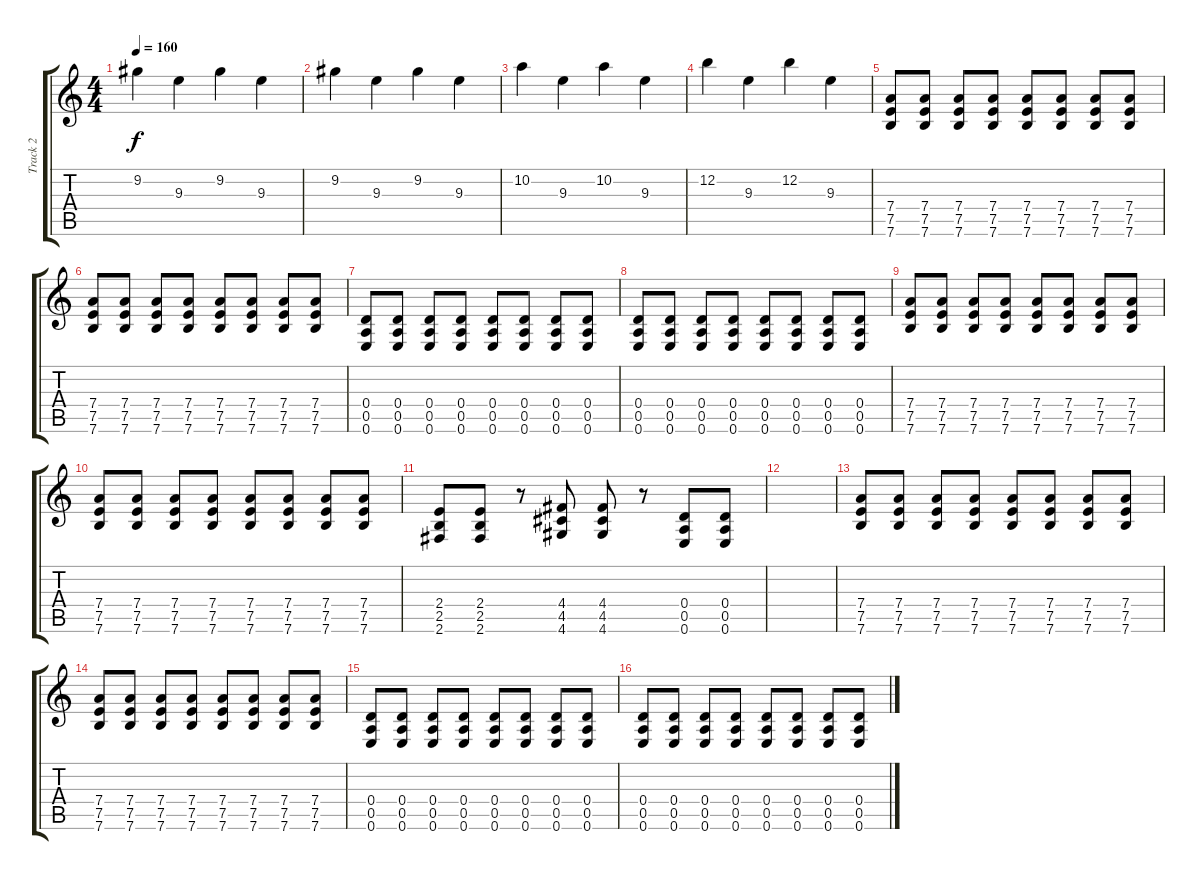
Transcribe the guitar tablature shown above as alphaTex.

\track ("Track 2" "Track 2") {instrument distortionguitar}
\staff {score tabs}
\tuning (E4 B3 G3 D3 A2 E2) {hide}
\ts (4 4)
\tempo 160
\clef g2
\ks c
9.2.4{dy f} 9.3.4 9.2.4 9.3.4 |
9.2.4 9.3.4 9.2.4 9.3.4 |
10.2.4 9.3.4 10.2.4 9.3.4 |
12.2.4 9.3.4 12.2.4 9.3.4 |
(7.4 7.5 7.6).8 (7.4 7.5 7.6).8 (7.4 7.5 7.6).8 (7.4 7.5 7.6).8 (7.4 7.5 7.6).8 (7.4 7.5 7.6).8 (7.4 7.5 7.6).8 (7.4 7.5 7.6).8 |
(7.4 7.5 7.6).8 (7.4 7.5 7.6).8 (7.4 7.5 7.6).8 (7.4 7.5 7.6).8 (7.4 7.5 7.6).8 (7.4 7.5 7.6).8 (7.4 7.5 7.6).8 (7.4 7.5 7.6).8 |
(0.4 0.5 0.6).8 (0.4 0.5 0.6).8 (0.4 0.5 0.6).8 (0.4 0.5 0.6).8 (0.4 0.5 0.6).8 (0.4 0.5 0.6).8 (0.4 0.5 0.6).8 (0.4 0.5 0.6).8 |
(0.4 0.5 0.6).8 (0.4 0.5 0.6).8 (0.4 0.5 0.6).8 (0.4 0.5 0.6).8 (0.4 0.5 0.6).8 (0.4 0.5 0.6).8 (0.4 0.5 0.6).8 (0.4 0.5 0.6).8 |
(7.4 7.5 7.6).8 (7.4 7.5 7.6).8 (7.4 7.5 7.6).8 (7.4 7.5 7.6).8 (7.4 7.5 7.6).8 (7.4 7.5 7.6).8 (7.4 7.5 7.6).8 (7.4 7.5 7.6).8 |
(7.4 7.5 7.6).8 (7.4 7.5 7.6).8 (7.4 7.5 7.6).8 (7.4 7.5 7.6).8 (7.4 7.5 7.6).8 (7.4 7.5 7.6).8 (7.4 7.5 7.6).8 (7.4 7.5 7.6).8 |
(2.4 2.5 2.6).8 (2.4 2.5 2.6).8 r.8 (4.4 4.5 4.6).8 (4.4 4.5 4.6).8 r.8 (0.4 0.5 0.6).8 (0.4 0.5 0.6).8 |
|
(7.4 7.5 7.6).8 (7.4 7.5 7.6).8 (7.4 7.5 7.6).8 (7.4 7.5 7.6).8 (7.4 7.5 7.6).8 (7.4 7.5 7.6).8 (7.4 7.5 7.6).8 (7.4 7.5 7.6).8 |
(7.4 7.5 7.6).8 (7.4 7.5 7.6).8 (7.4 7.5 7.6).8 (7.4 7.5 7.6).8 (7.4 7.5 7.6).8 (7.4 7.5 7.6).8 (7.4 7.5 7.6).8 (7.4 7.5 7.6).8 |
(0.4 0.5 0.6).8 (0.4 0.5 0.6).8 (0.4 0.5 0.6).8 (0.4 0.5 0.6).8 (0.4 0.5 0.6).8 (0.4 0.5 0.6).8 (0.4 0.5 0.6).8 (0.4 0.5 0.6).8 |
(0.4 0.5 0.6).8 (0.4 0.5 0.6).8 (0.4 0.5 0.6).8 (0.4 0.5 0.6).8 (0.4 0.5 0.6).8 (0.4 0.5 0.6).8 (0.4 0.5 0.6).8 (0.4 0.5 0.6).8
